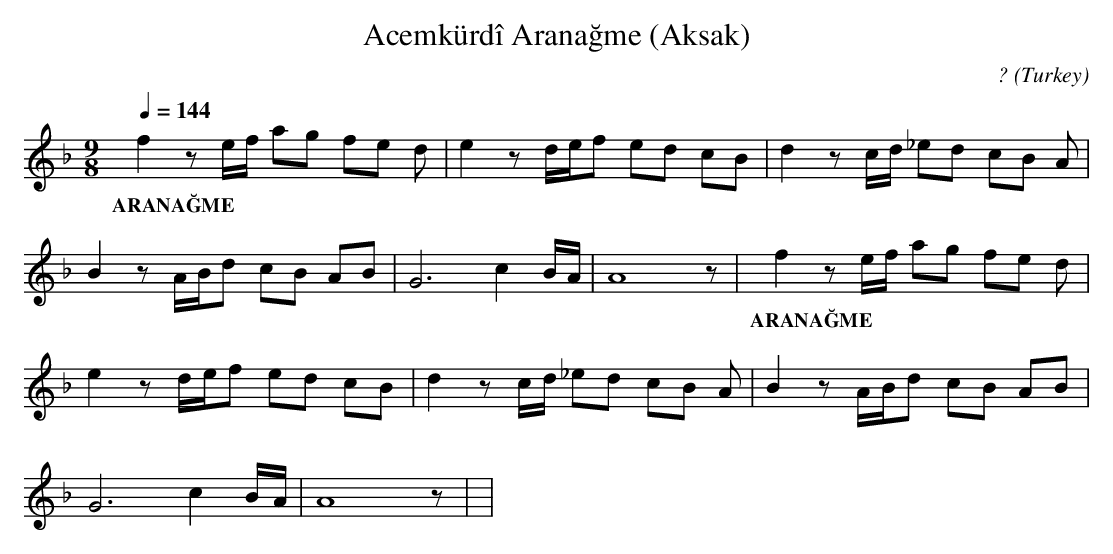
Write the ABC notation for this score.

X:1
T: Acemkürdî Aranağme (Aksak)
C: ?
O: Turkey
M: 9/8
L: 1/16
K: C _B
Q: 1/4=144
f4 z2ef a2g2 f2e2 d2 | e4z2 def2 e2d2 c2B2  | \
w:  ARANAĞME  |   |
d4 z2cd _e2d2 c2B2 A2 |
w:   |
B4z2 ABd2 c2B2 A2B2  | G12 c4 BA | A16z2  | \
w:   |   |   |
f4 z2ef a2g2 f2e2 d2 |
w:  ARANAĞME  |
e4z2 def2 e2d2 c2B2  | d4 z2cd _e2d2 c2B2 A2 | \
w:   |   |
B4z2 ABd2 c2B2 A2B2  |
w:   |
G12 c4 BA | A16z2  | |
